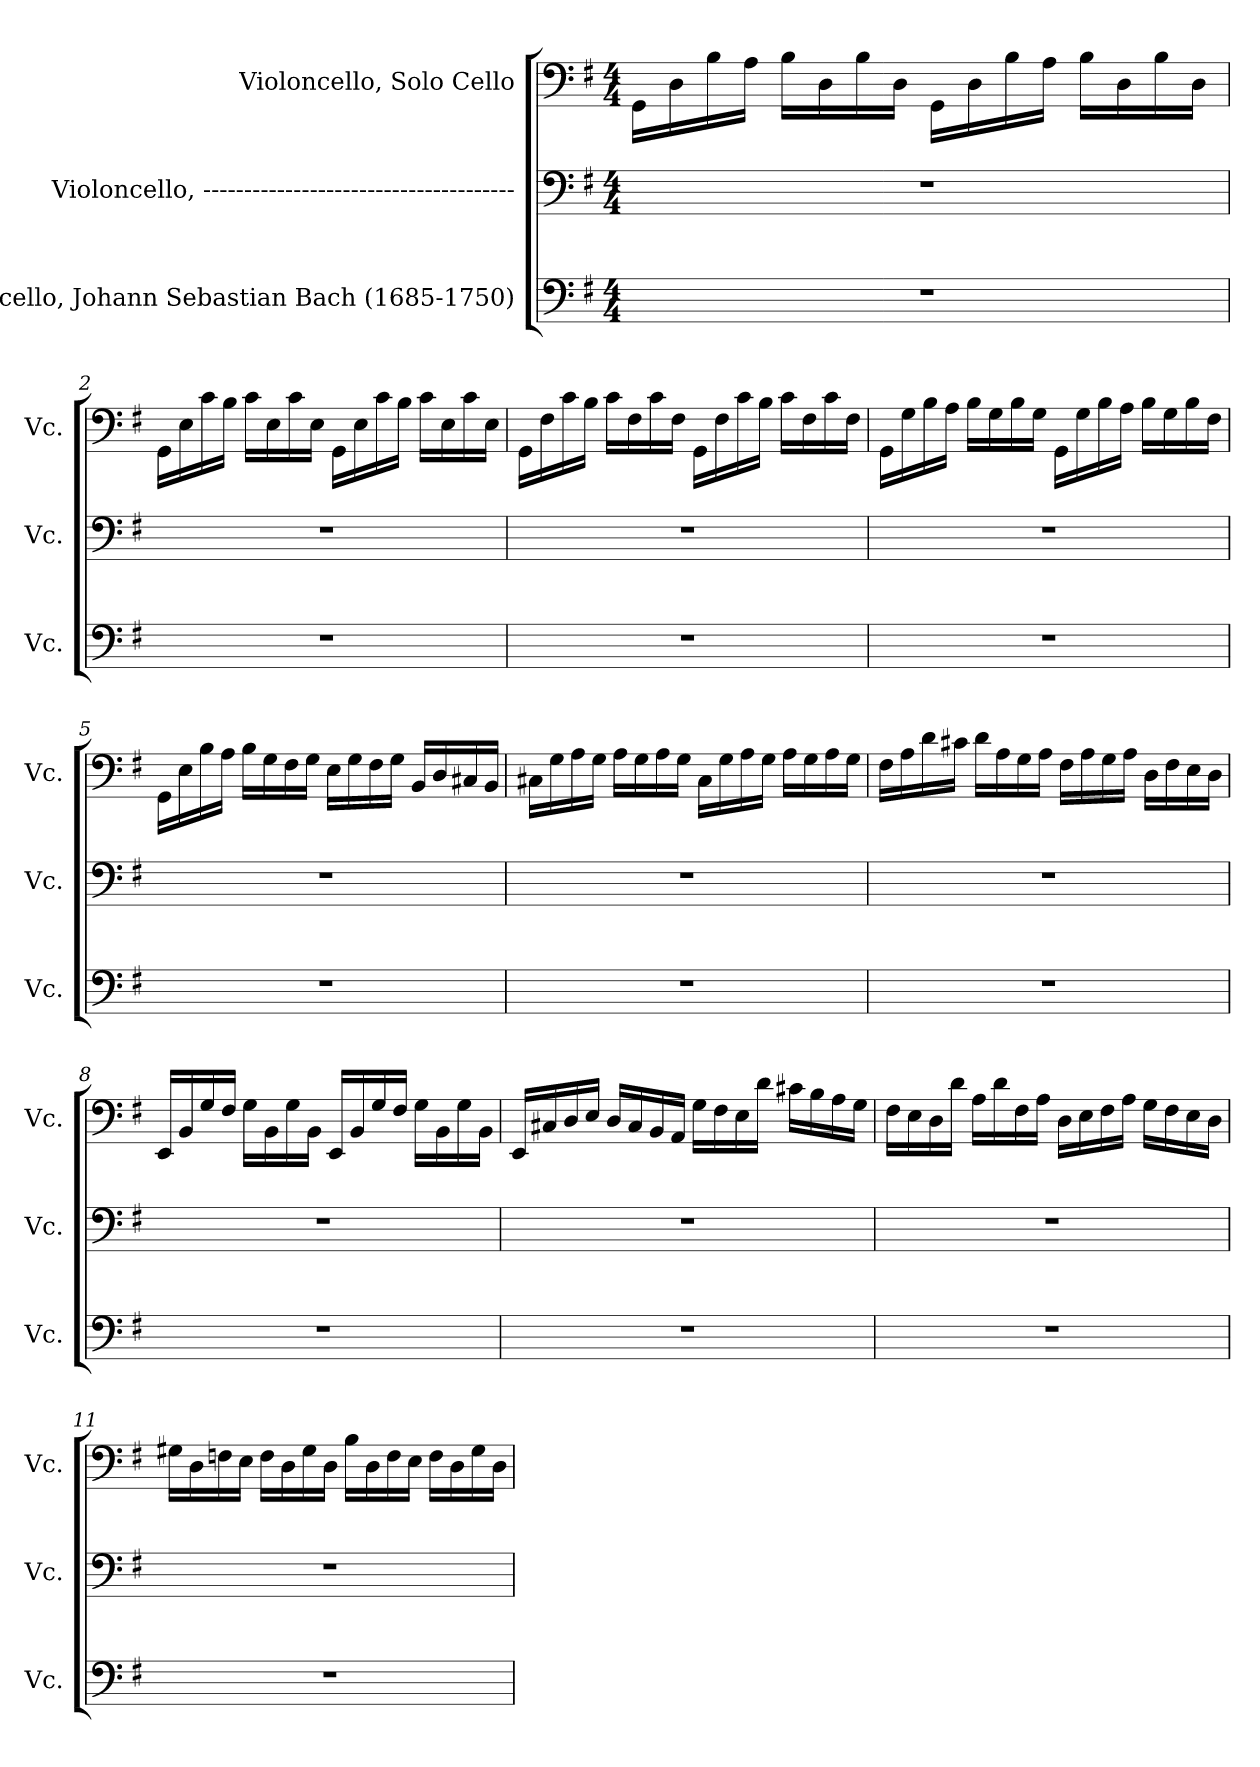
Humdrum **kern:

**kern	**kern	**kern
*part3	*part2	*part1
*staff3	*staff2	*staff1
*I"Violoncello, Johann Sebastian Bach  (1685-1750)	*I"Violoncello, --------------------------------------	*I"Violoncello, Solo Cello
*I'Vc.	*I'Vc.	*I'Vc.
*clefF4	*clefF4	*clefF4
*k[f#]	*k[f#]	*k[f#]
*M4/4	*M4/4	*M4/4
*MM80	*MM80	*MM80
=1	=1	=1
1r	1r	16GG\LL
.	.	16D\
.	.	16B\
.	.	16A\JJ
.	.	16B\LL
.	.	16D\
.	.	16B\
.	.	16D\JJ
.	.	16GG\LL
.	.	16D\
.	.	16B\
.	.	16A\JJ
.	.	16B\LL
.	.	16D\
.	.	16B\
.	.	16D\JJ
!!LO:LB:g=z
=2	=2	=2
1r	1r	16GG\LL
.	.	16E\
.	.	16c\
.	.	16B\JJ
.	.	16c\LL
.	.	16E\
.	.	16c\
.	.	16E\JJ
.	.	16GG\LL
.	.	16E\
.	.	16c\
.	.	16B\JJ
.	.	16c\LL
.	.	16E\
.	.	16c\
.	.	16E\JJ
=3	=3	=3
1r	1r	16GG\LL
.	.	16F#\
.	.	16c\
.	.	16B\JJ
.	.	16c\LL
.	.	16F#\
.	.	16c\
.	.	16F#\JJ
.	.	16GG\LL
.	.	16F#\
.	.	16c\
.	.	16B\JJ
.	.	16c\LL
.	.	16F#\
.	.	16c\
.	.	16F#\JJ
!!LO:LB:g=z
=4	=4	=4
1r	1r	16GG\LL
.	.	16G\
.	.	16B\
.	.	16A\JJ
.	.	16B\LL
.	.	16G\
.	.	16B\
.	.	16G\JJ
.	.	16GG\LL
.	.	16G\
.	.	16B\
.	.	16A\JJ
.	.	16B\LL
.	.	16G\
.	.	16B\
.	.	16F#\JJ
=5	=5	=5
1r	1r	16GG\LL
.	.	16E\
.	.	16B\
.	.	16A\JJ
.	.	16B\LL
.	.	16G\
.	.	16F#\
.	.	16G\JJ
.	.	16E\LL
.	.	16G\
.	.	16F#\
.	.	16G\JJ
.	.	16BB/LL
.	.	16D/
.	.	16C#X/
.	.	16BB/JJ
!!LO:LB:g=z
=6	=6	=6
1r	1r	16C#X\LL
.	.	16G\
.	.	16A\
.	.	16G\JJ
.	.	16A\LL
.	.	16G\
.	.	16A\
.	.	16G\JJ
.	.	16C#\LL
.	.	16G\
.	.	16A\
.	.	16G\JJ
.	.	16A\LL
.	.	16G\
.	.	16A\
.	.	16G\JJ
=7	=7	=7
1r	1r	16F#\LL
.	.	16A\
.	.	16d\
.	.	16c#X\JJ
.	.	16d\LL
.	.	16A\
.	.	16G\
.	.	16A\JJ
.	.	16F#\LL
.	.	16A\
.	.	16G\
.	.	16A\JJ
.	.	16D\LL
.	.	16F#\
.	.	16E\
.	.	16D\JJ
!!LO:PB:g=z
=8	=8	=8
1r	1r	16EE/LL
.	.	16BB/
.	.	16G/
.	.	16F#/JJ
.	.	16G\LL
.	.	16BB\
.	.	16G\
.	.	16BB\JJ
.	.	16EE/LL
.	.	16BB/
.	.	16G/
.	.	16F#/JJ
.	.	16G\LL
.	.	16BB\
.	.	16G\
.	.	16BB\JJ
=9	=9	=9
1r	1r	16EE/LL
.	.	16C#X/
.	.	16D/
.	.	16E/JJ
.	.	16D/LL
.	.	16C#/
.	.	16BB/
.	.	16AA/JJ
.	.	16G\LL
.	.	16F#\
.	.	16E\
.	.	16d\JJ
.	.	16c#X\LL
.	.	16B\
.	.	16A\
.	.	16G\JJ
!!LO:LB:g=z
=10	=10	=10
1r	1r	16F#\LL
.	.	16E\
.	.	16D\
.	.	16d\JJ
.	.	16A\LL
.	.	16d\
.	.	16F#\
.	.	16A\JJ
.	.	16D\LL
.	.	16E\
.	.	16F#\
.	.	16A\JJ
.	.	16G\LL
.	.	16F#\
.	.	16E\
.	.	16D\JJ
=11	=11	=11
1r	1r	16G#X\LL
.	.	16D\
.	.	16Fn\
.	.	16E\JJ
.	.	16F\LL
.	.	16D\
.	.	16G#\
.	.	16D\JJ
.	.	16B\LL
.	.	16D\
.	.	16F\
.	.	16E\JJ
.	.	16F\LL
.	.	16D\
.	.	16G#\
.	.	16D\JJ
=	=	=
*-	*-	*-
